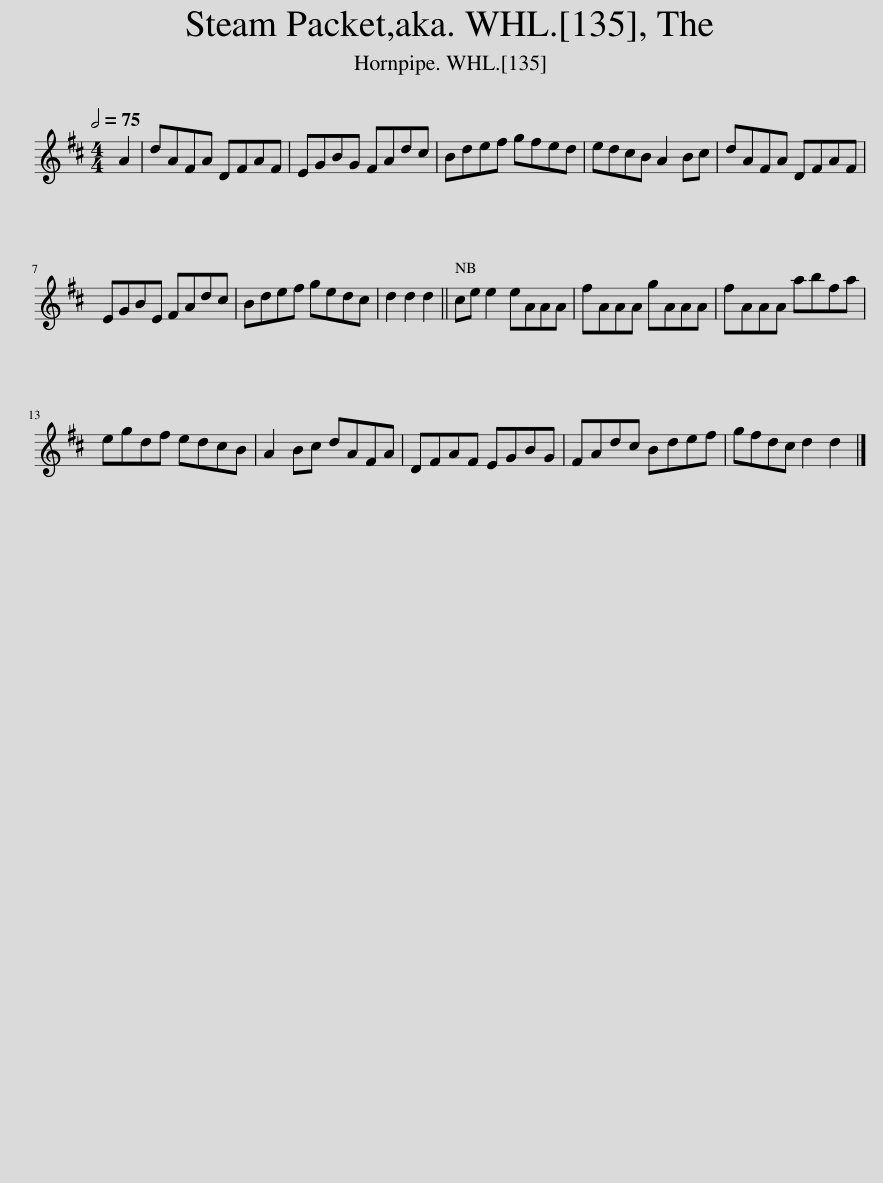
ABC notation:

X:1
L:1/8
Q:1/2=75
M:4/4
I:linebreak $
K:D
V:1 treble
V:1
 A2 | dAFA DFAF | EGBG FAdc | Bdef gfed | edcB A2 Bc | %5
 dAFA DFAF |$ EGBE FAdc | Bdef gedc | d2 d2 d2 || ce e2 eAAA | %10
 fAAA gAAA | fAAA abfa |$ egdf edcB | A2 Bc dAFA | DFAF EGBG | %15
 FAdc Bdef | gfdc d2 d2 |] %17
